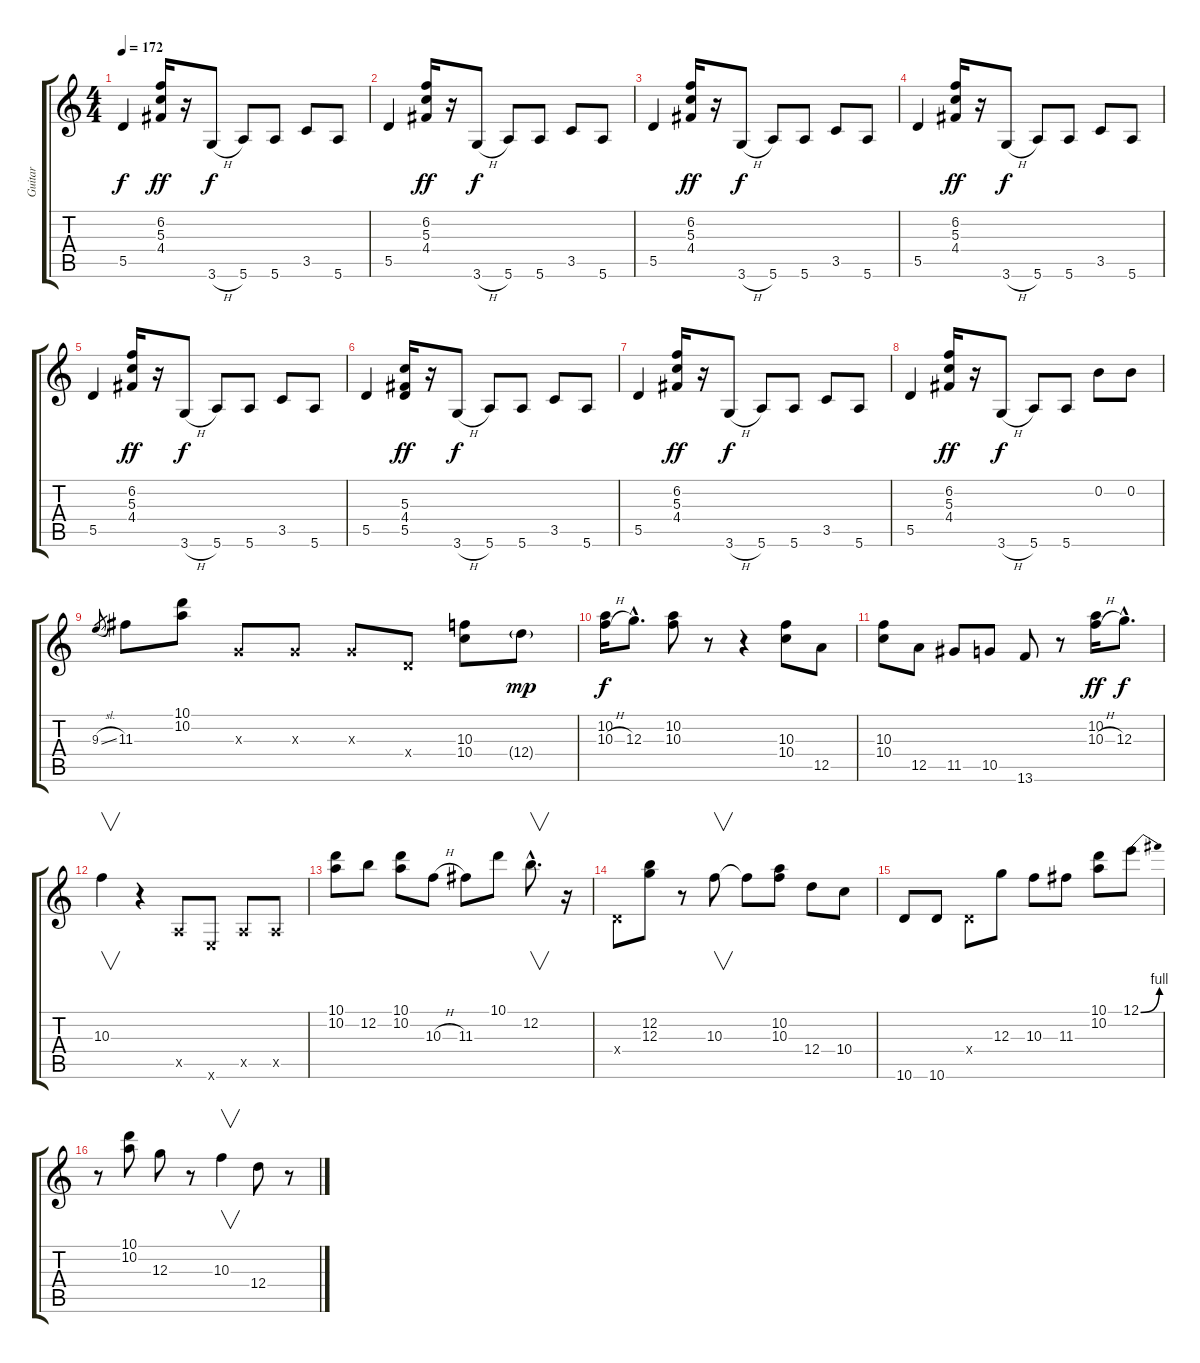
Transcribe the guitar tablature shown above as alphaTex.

\track ("Guitar" "Guitar") {instrument overdrivenguitar}
\staff {score tabs}
\tuning (E4 B3 G3 D3 A2 E2) {hide}
\ts (4 4)
\tempo 172
\clef g2
\ks c
5.5.4{dy f instrument overdrivenguitar} (6.2 5.3 4.4).16{dy ff} r.16 3.6{h}.8{dy f} 5.6.8 5.6.8 3.5.8 5.6.8 |
5.5.4 (6.2 5.3 4.4).16{dy ff} r.16 3.6{h}.8{dy f} 5.6.8 5.6.8 3.5.8 5.6.8 |
5.5.4 (6.2 5.3 4.4).16{dy ff} r.16 3.6{h}.8{dy f} 5.6.8 5.6.8 3.5.8 5.6.8 |
5.5.4 (6.2 5.3 4.4).16{dy ff} r.16 3.6{h}.8{dy f} 5.6.8 5.6.8 3.5.8 5.6.8 |
5.5.4 (6.2 5.3 4.4).16{dy ff} r.16 3.6{h}.8{dy f} 5.6.8 5.6.8 3.5.8 5.6.8 |
5.5.4 (5.3 4.4 5.5).16{dy ff} r.16 3.6{h}.8{dy f} 5.6.8 5.6.8 3.5.8 5.6.8 |
5.5.4 (6.2 5.3 4.4).16{dy ff} r.16 3.6{h}.8{dy f} 5.6.8 5.6.8 3.5.8 5.6.8 |
5.5.4 (6.2 5.3 4.4).16{dy ff} r.16 3.6{h}.8{dy f} 5.6.8 5.6.8 0.2.8 0.2.8 |
9.3{sl}.8{gr} 11.3.8 (10.1 10.2).8 0.3{x}.8 0.3{x}.8 0.3{x}.8 0.4{x}.8 (10.3 10.4).8 12.4{g}.8{dy mp} |
(10.2 10.3{h}).16{dy f} 12.3{hac}.8{d} (10.2 10.3).8 r.8 r.4 (10.3 10.4).8 12.5.8 |
(10.3 10.4).8 12.5.8 11.5.8 10.5.8 13.6.8 r.8 (10.2 10.3{h}).16{dy ff} 12.3{hac}.8{d dy f} |
10.3.4{v} r.4 0.5{x}.8 0.6{x}.8 0.5{x}.8 0.5{x}.8 |
(10.1 10.2).8 12.2.8 (10.1 10.2).8 10.3{h}.8 11.3.8 10.1.8 12.2{hac}.8{v d} r.16 |
0.4{x}.8 (12.2 12.3).8 r.8 10.3.8{v} 10.3{t}.8 (10.2 10.3).8 12.4.8 10.4.8 |
10.6.8 10.6.8 0.4{x}.8 12.3.8 10.3.8 11.3.8 (10.1 10.2).8 12.1{be (bend 0 0 60 4)}.8 |
r.8 (10.1 10.2).8 12.3.8 r.8 10.3.4{v} 12.4.8 r.8
